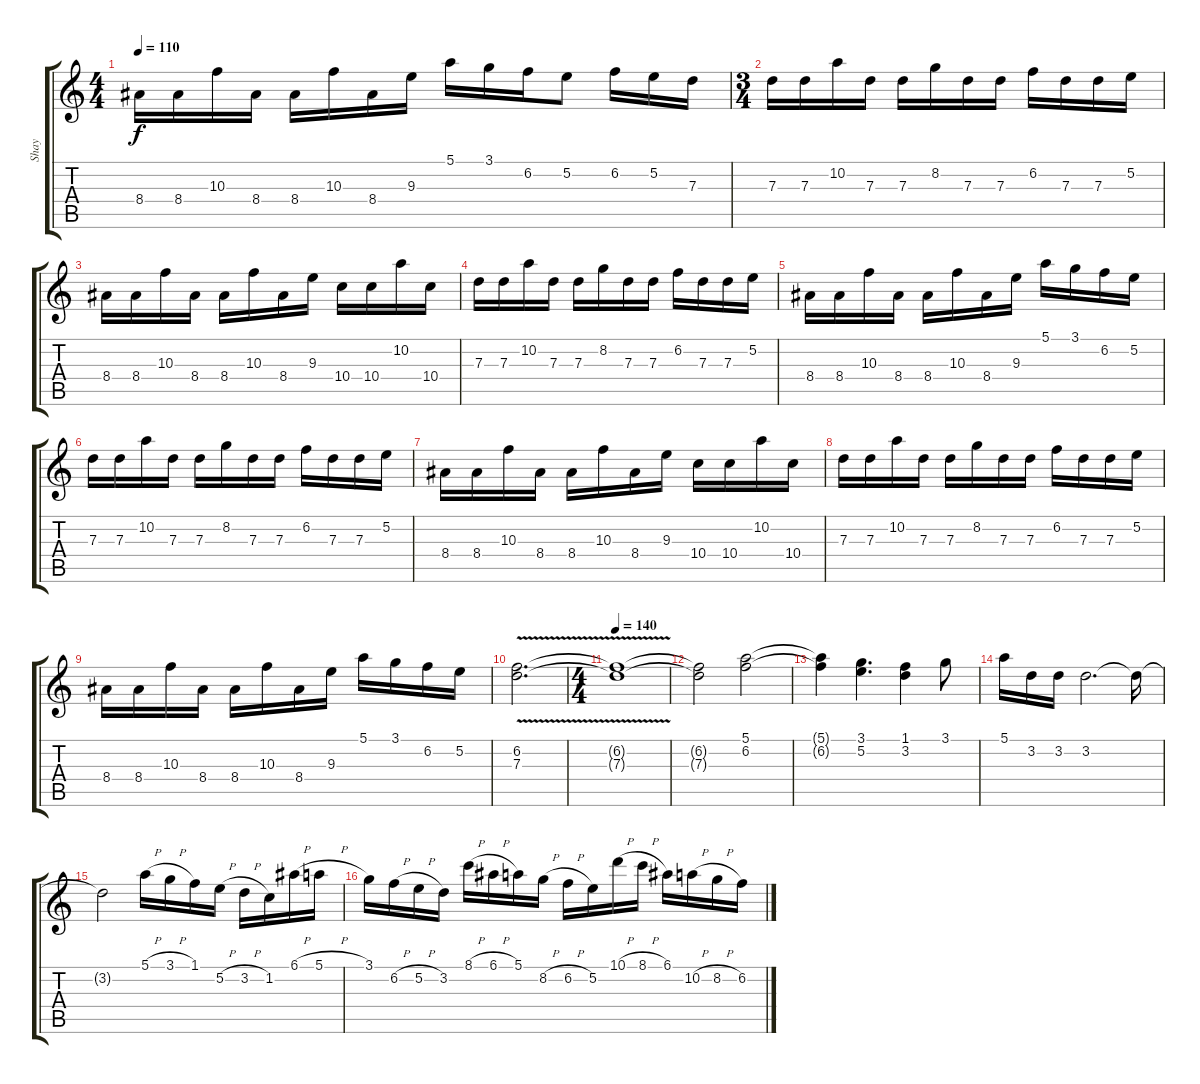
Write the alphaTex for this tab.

\track ("Shay" "Shay") {instrument distortionguitar}
\staff {score tabs}
\tuning (E4 B3 G3 D3 A2 D2) {hide}
\ts (4 4)
\tempo 110
\clef g2
\ks c
8.4.16{dy f} 8.4.16 10.3.16 8.4.16 8.4.16 10.3.16 8.4.16 9.3.16 5.1.16 3.1.16 6.2.16 5.2.8 6.2.16 5.2.16 7.3.16 |
\ts (3 4)
7.3.16 7.3.16 10.2.16 7.3.16 7.3.16 8.2.16 7.3.16 7.3.16 6.2.16 7.3.16 7.3.16 5.2.16 |
8.4.16 8.4.16 10.3.16 8.4.16 8.4.16 10.3.16 8.4.16 9.3.16 10.4.16 10.4.16 10.2.16 10.4.16 |
7.3.16 7.3.16 10.2.16 7.3.16 7.3.16 8.2.16 7.3.16 7.3.16 6.2.16 7.3.16 7.3.16 5.2.16 |
8.4.16 8.4.16 10.3.16 8.4.16 8.4.16 10.3.16 8.4.16 9.3.16 5.1.16 3.1.16 6.2.16 5.2.16 |
7.3.16 7.3.16 10.2.16 7.3.16 7.3.16 8.2.16 7.3.16 7.3.16 6.2.16 7.3.16 7.3.16 5.2.16 |
8.4.16 8.4.16 10.3.16 8.4.16 8.4.16 10.3.16 8.4.16 9.3.16 10.4.16 10.4.16 10.2.16 10.4.16 |
7.3.16 7.3.16 10.2.16 7.3.16 7.3.16 8.2.16 7.3.16 7.3.16 6.2.16 7.3.16 7.3.16 5.2.16 |
8.4.16 8.4.16 10.3.16 8.4.16 8.4.16 10.3.16 8.4.16 9.3.16 5.1.16 3.1.16 6.2.16 5.2.16 |
(6.2 7.3{v}).2{d} |
\ts (4 4)
\tempo 140
(6.2{t} 7.3{t}).1 |
(6.2{t} 7.3{t}).2 (5.1 6.2).2 |
(5.1{t} 6.2{t}).4 (3.1 5.2).4{d} (1.1 3.2).4 3.1.8 |
5.1.16 3.2.16 3.2.16 3.2.2{d} 3.2{t}.16 |
3.2{t}.2 5.1{h}.16 3.1{h}.16 1.1.16 5.2{h}.16 3.2{h}.16 1.2.16 6.1{h}.16 5.1{h}.16 |
3.1.16 6.2{h}.16 5.2{h}.16 3.2.16 8.1{h}.16 6.1{h}.16 5.1.16 8.2{h}.16 6.2{h}.16 5.2.16 10.1{h}.16 8.1{h}.16 6.1.16 10.2{h}.16 8.2{h}.16 6.2.16
